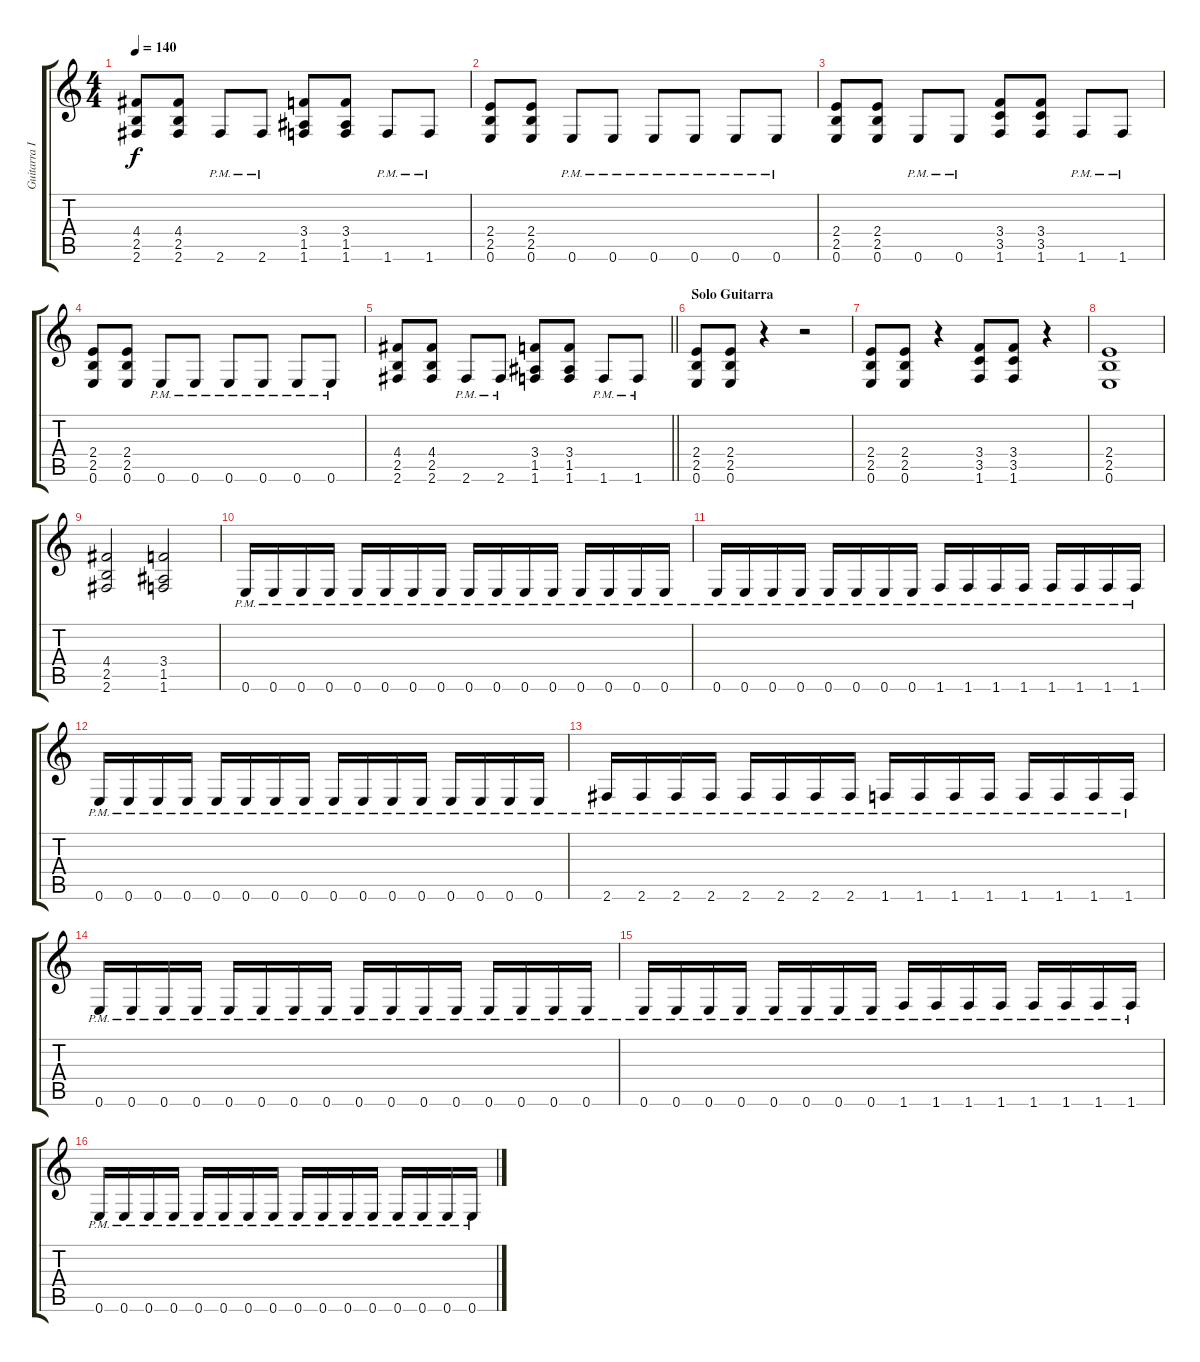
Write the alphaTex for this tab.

\track ("Guitarra Izq" "Guitarra I") {instrument distortionguitar}
\staff {score tabs}
\tuning (E4 B3 G3 D3 A2 E2) {hide}
\ts (4 4)
\tempo 140
\clef g2
\ks c
(4.4 2.5 2.6).8{dy f} (4.4 2.5 2.6).8 2.6{pm}.8 2.6{pm}.8 (3.4 1.5 1.6).8 (3.4 1.5 1.6).8 1.6{pm}.8 1.6{pm}.8 |
(2.4 2.5 0.6).8 (2.4 2.5 0.6).8 0.6{pm}.8 0.6{pm}.8 0.6{pm}.8 0.6{pm}.8 0.6{pm}.8 0.6{pm}.8 |
(2.4 2.5 0.6).8 (2.4 2.5 0.6).8 0.6{pm}.8 0.6{pm}.8 (3.4 3.5 1.6).8 (3.4 3.5 1.6).8 1.6{pm}.8 1.6{pm}.8 |
(2.4 2.5 0.6).8 (2.4 2.5 0.6).8 0.6{pm}.8 0.6{pm}.8 0.6{pm}.8 0.6{pm}.8 0.6{pm}.8 0.6{pm}.8 |
\barLineRight lightlight
(4.4 2.5 2.6).8 (4.4 2.5 2.6).8 2.6{pm}.8 2.6{pm}.8 (3.4 1.5 1.6).8 (3.4 1.5 1.6).8 1.6{pm}.8 1.6{pm}.8 |
\section ("" "Solo Guitarra")
(2.4 2.5 0.6).8 (2.4 2.5 0.6).8 r.4 r.2 |
(2.4 2.5 0.6).8 (2.4 2.5 0.6).8 r.4 (3.4 3.5 1.6).8 (3.4 3.5 1.6).8 r.4 |
(2.4 2.5 0.6).1 |
(4.4 2.5 2.6).2 (3.4 1.5 1.6).2 |
0.6{pm}.16 0.6{pm}.16 0.6{pm}.16 0.6{pm}.16 0.6{pm}.16 0.6{pm}.16 0.6{pm}.16 0.6{pm}.16 0.6{pm}.16 0.6{pm}.16 0.6{pm}.16 0.6{pm}.16 0.6{pm}.16 0.6{pm}.16 0.6{pm}.16 0.6{pm}.16 |
0.6{pm}.16 0.6{pm}.16 0.6{pm}.16 0.6{pm}.16 0.6{pm}.16 0.6{pm}.16 0.6{pm}.16 0.6{pm}.16 1.6{pm}.16 1.6{pm}.16 1.6{pm}.16 1.6{pm}.16 1.6{pm}.16 1.6{pm}.16 1.6{pm}.16 1.6{pm}.16 |
0.6{pm}.16 0.6{pm}.16 0.6{pm}.16 0.6{pm}.16 0.6{pm}.16 0.6{pm}.16 0.6{pm}.16 0.6{pm}.16 0.6{pm}.16 0.6{pm}.16 0.6{pm}.16 0.6{pm}.16 0.6{pm}.16 0.6{pm}.16 0.6{pm}.16 0.6{pm}.16 |
2.6{pm}.16 2.6{pm}.16 2.6{pm}.16 2.6{pm}.16 2.6{pm}.16 2.6{pm}.16 2.6{pm}.16 2.6{pm}.16 1.6{pm}.16 1.6{pm}.16 1.6{pm}.16 1.6{pm}.16 1.6{pm}.16 1.6{pm}.16 1.6{pm}.16 1.6{pm}.16 |
0.6{pm}.16 0.6{pm}.16 0.6{pm}.16 0.6{pm}.16 0.6{pm}.16 0.6{pm}.16 0.6{pm}.16 0.6{pm}.16 0.6{pm}.16 0.6{pm}.16 0.6{pm}.16 0.6{pm}.16 0.6{pm}.16 0.6{pm}.16 0.6{pm}.16 0.6{pm}.16 |
0.6{pm}.16 0.6{pm}.16 0.6{pm}.16 0.6{pm}.16 0.6{pm}.16 0.6{pm}.16 0.6{pm}.16 0.6{pm}.16 1.6{pm}.16 1.6{pm}.16 1.6{pm}.16 1.6{pm}.16 1.6{pm}.16 1.6{pm}.16 1.6{pm}.16 1.6{pm}.16 |
0.6{pm}.16 0.6{pm}.16 0.6{pm}.16 0.6{pm}.16 0.6{pm}.16 0.6{pm}.16 0.6{pm}.16 0.6{pm}.16 0.6{pm}.16 0.6{pm}.16 0.6{pm}.16 0.6{pm}.16 0.6{pm}.16 0.6{pm}.16 0.6{pm}.16 0.6{pm}.16
